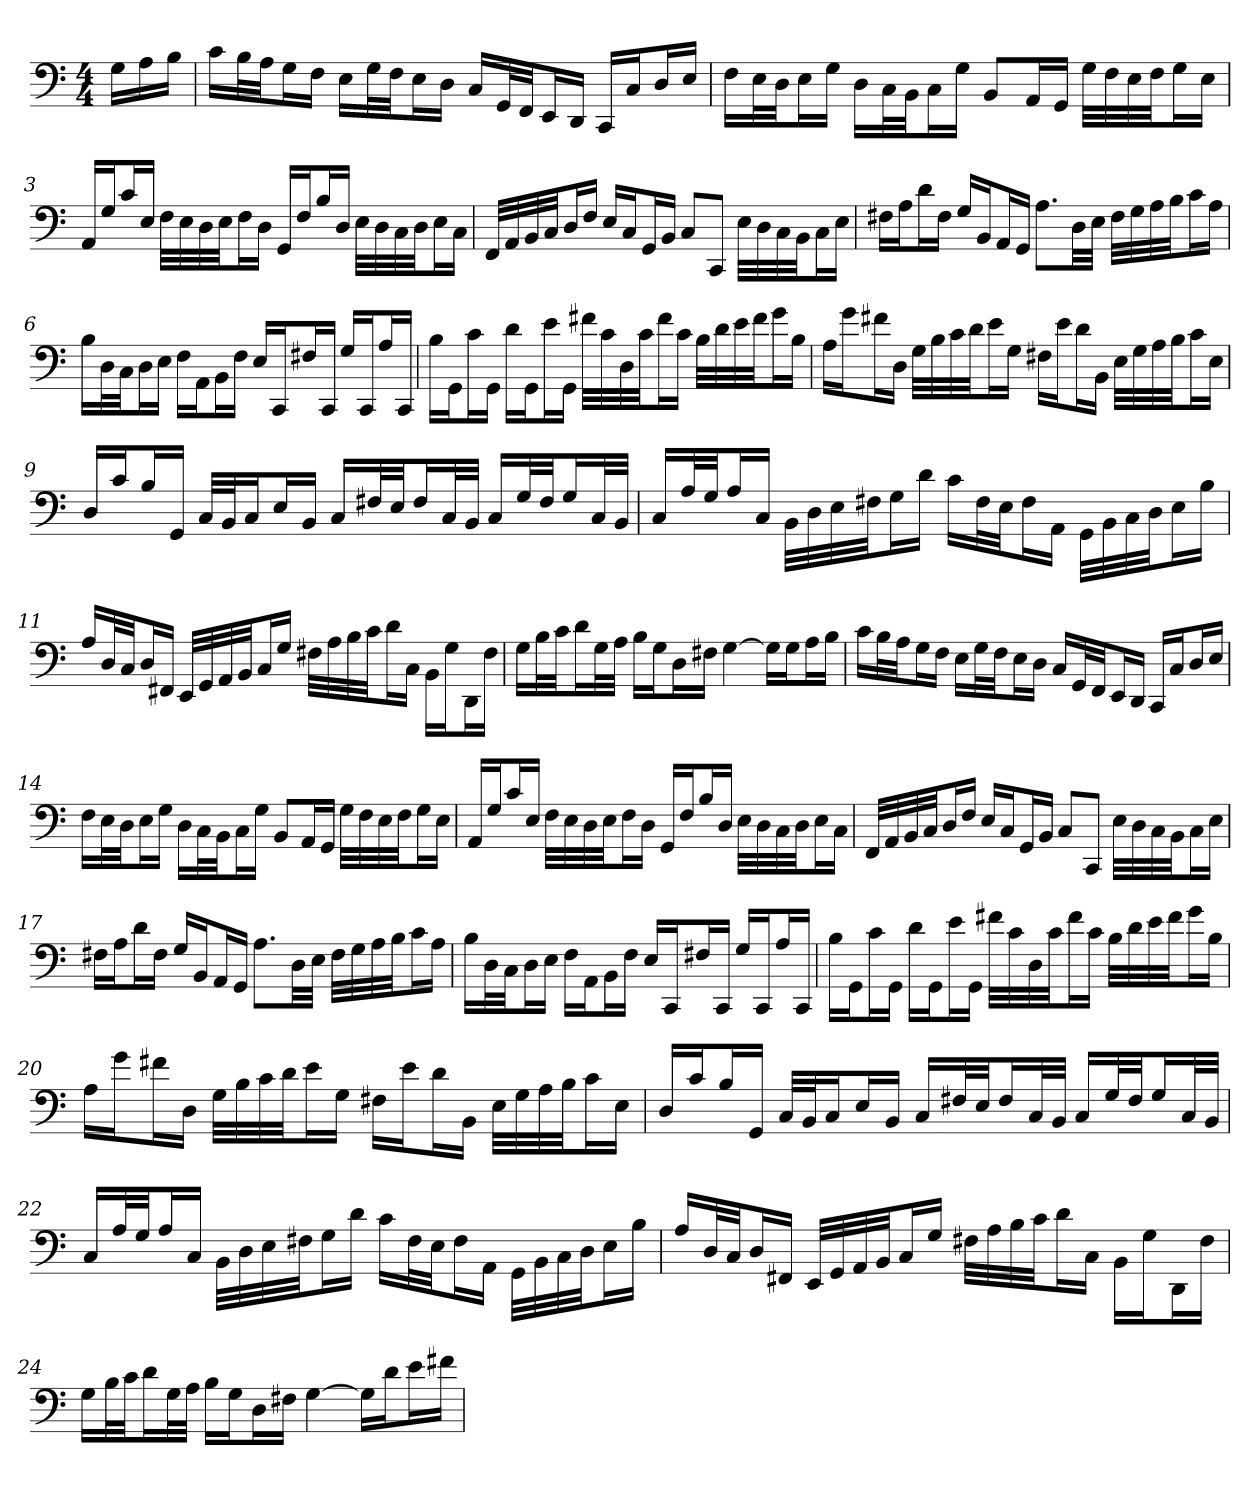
**kern
*part1
*staff1
*clefF4
*k[]
*C:
*M4/4
=
16G\LL
16A\
16B\JJ
=1
16c\LL
32B\L
32A\JJ
16G\L
16F\JJ
16E\LL
32G\L
32F\JJ
16E\L
16D\JJ
16C/LL
32GG/L
32FF/JJ
16EE/L
16DD/JJ
16CC/LL
16C/J
16D/L
16E/JJ
=2
16F\LL
32E\L
32D\JJ
16E\L
16G\JJ
16D\LL
32C\L
32BB\JJ
16C\L
16G\JJ
8BB/L
16AA/L
16GG/JJ
32G\LLL
32F\
32E\
32F\JJ
16G\L
16E\JJ
=3
16AA/LL
16G/J
16c/L
16E/JJ
32F\LLL
32E\
32D\
32E\JJ
16F\L
16D\JJ
16GG/LL
16F/J
16B/L
16D/JJ
32E\LLL
32D\
32C\
32D\JJ
16E\L
16C\JJ
=4
32FF/LLL
32AA/
32BB/
32C/JJ
16D/L
16F/JJ
16E/LL
16C/J
16GG/L
16BB/JJ
8C/L
8CC/J
32E\LLL
32D\
32C\
32BB\JJ
16C\L
16E\JJ
=5
16F#X\LL
16A\J
16d\L
16F#\JJ
16G/LL
16BB/J
16AA/L
16GG/JJ
8.A\L
32D\LL
32E\JJJ
32F#\LLL
32G\
32A\
32B\JJ
16c\L
16A\JJ
=6
16B\LL
32D\L
32C\JJ
16D\L
16E\JJ
16F\LL
16AA\J
16BB\L
16F\JJ
16E/LL
16CC/J
16F#X/L
16CC/JJ
16G/LL
16CC/J
16A/L
16CC/JJ
=7
16B\LL
16GG\J
16c\L
16GG\JJ
16d\LL
16GG\J
16e\L
16GG\JJ
32f#X\LLL
32c\
32D\
32c\JJ
16f#\L
16c\JJ
32B\LLL
32d\
32e\
32f#\JJ
16g\L
16B\JJ
=8
16A\LL
16g\J
16f#X\L
16D\JJ
32G\LLL
32B\
32c\
32d\JJ
16e\L
16G\JJ
16F#X\LL
16e\J
16d\L
16BB\JJ
32E\LLL
32G\
32A\
32B\JJ
16c\L
16E\JJ
=9
16D/LL
16c/J
16B/L
16GG/JJ
32C/LLL
32BB/J
16C/J
16E/L
16BB/JJ
16C/LL
32F#X/L
32E/JJ
16F#/L
32C/L
32BB/JJJ
16C/LL
32G/L
32F#/JJ
16G/L
32C/L
32BB/JJJ
=10
16C/LL
32A/L
32G/JJ
16A/L
16C/JJ
32BB\LLL
32D\
32E\
32F#X\JJ
16G\L
16d\JJ
16c\LL
32F#\L
32E\JJ
16F#\L
16AA\JJ
32GG\LLL
32BB\
32C\
32D\JJ
16E\L
16B\JJ
=11
16A/LL
32D/L
32C/JJ
16D/L
16FF#X/JJ
32EE/LLL
32GG/
32AA/
32BB/JJ
16C/L
16G/JJ
32F#X\LLL
32A\
32B\
32c\JJ
16d\L
16C\JJ
16BB\LL
16G\J
16DD\L
16F#\JJ
=12
16G\LL
32B\L
32c\JJ
16d\L
32G\L
32A\JJJ
16B\LL
16G\J
16D\L
16F#X\JJ
[4G
16G\LL]
16G\J
16A\L
16B\JJ
=13
16c\LL
32B\L
32A\JJ
16G\L
16F\JJ
16E\LL
32G\L
32F\JJ
16E\L
16D\JJ
16C/LL
32GG/L
32FF/JJ
16EE/L
16DD/JJ
16CC/LL
16C/J
16D/L
16E/JJ
=14
16F\LL
32E\L
32D\JJ
16E\L
16G\JJ
16D\LL
32C\L
32BB\JJ
16C\L
16G\JJ
8BB/L
16AA/L
16GG/JJ
32G\LLL
32F\
32E\
32F\JJ
16G\L
16E\JJ
=15
16AA/LL
16G/J
16c/L
16E/JJ
32F\LLL
32E\
32D\
32E\JJ
16F\L
16D\JJ
16GG/LL
16F/J
16B/L
16D/JJ
32E\LLL
32D\
32C\
32D\JJ
16E\L
16C\JJ
=16
32FF/LLL
32AA/
32BB/
32C/JJ
16D/L
16F/JJ
16E/LL
16C/J
16GG/L
16BB/JJ
8C/L
8CC/J
32E\LLL
32D\
32C\
32BB\JJ
16C\L
16E\JJ
=17
16F#X\LL
16A\J
16d\L
16F#\JJ
16G/LL
16BB/J
16AA/L
16GG/JJ
8.A\L
32D\LL
32E\JJJ
32F#\LLL
32G\
32A\
32B\JJ
16c\L
16A\JJ
=18
16B\LL
32D\L
32C\JJ
16D\L
16E\JJ
16F\LL
16AA\J
16BB\L
16F\JJ
16E/LL
16CC/J
16F#X/L
16CC/JJ
16G/LL
16CC/J
16A/L
16CC/JJ
=19
16B\LL
16GG\J
16c\L
16GG\JJ
16d\LL
16GG\J
16e\L
16GG\JJ
32f#X\LLL
32c\
32D\
32c\JJ
16f#\L
16c\JJ
32B\LLL
32d\
32e\
32f#\JJ
16g\L
16B\JJ
=20
16A\LL
16g\J
16f#X\L
16D\JJ
32G\LLL
32B\
32c\
32d\JJ
16e\L
16G\JJ
16F#X\LL
16e\J
16d\L
16BB\JJ
32E\LLL
32G\
32A\
32B\JJ
16c\L
16E\JJ
=21
16D/LL
16c/J
16B/L
16GG/JJ
32C/LLL
32BB/J
16C/J
16E/L
16BB/JJ
16C/LL
32F#X/L
32E/JJ
16F#/L
32C/L
32BB/JJJ
16C/LL
32G/L
32F#/JJ
16G/L
32C/L
32BB/JJJ
=22
16C/LL
32A/L
32G/JJ
16A/L
16C/JJ
32BB\LLL
32D\
32E\
32F#X\JJ
16G\L
16d\JJ
16c\LL
32F#\L
32E\JJ
16F#\L
16AA\JJ
32GG\LLL
32BB\
32C\
32D\JJ
16E\L
16B\JJ
=23
16A/LL
32D/L
32C/JJ
16D/L
16FF#X/JJ
32EE/LLL
32GG/
32AA/
32BB/JJ
16C/L
16G/JJ
32F#X\LLL
32A\
32B\
32c\JJ
16d\L
16C\JJ
16BB\LL
16G\J
16DD\L
16F#\JJ
=24
16G\LL
32B\L
32c\JJ
16d\L
32G\L
32A\JJJ
16B\LL
16G\J
16D\L
16F#X\JJ
[4G
16G\LL]
16d\J
16e\L
16f#X\JJ
=
*-
